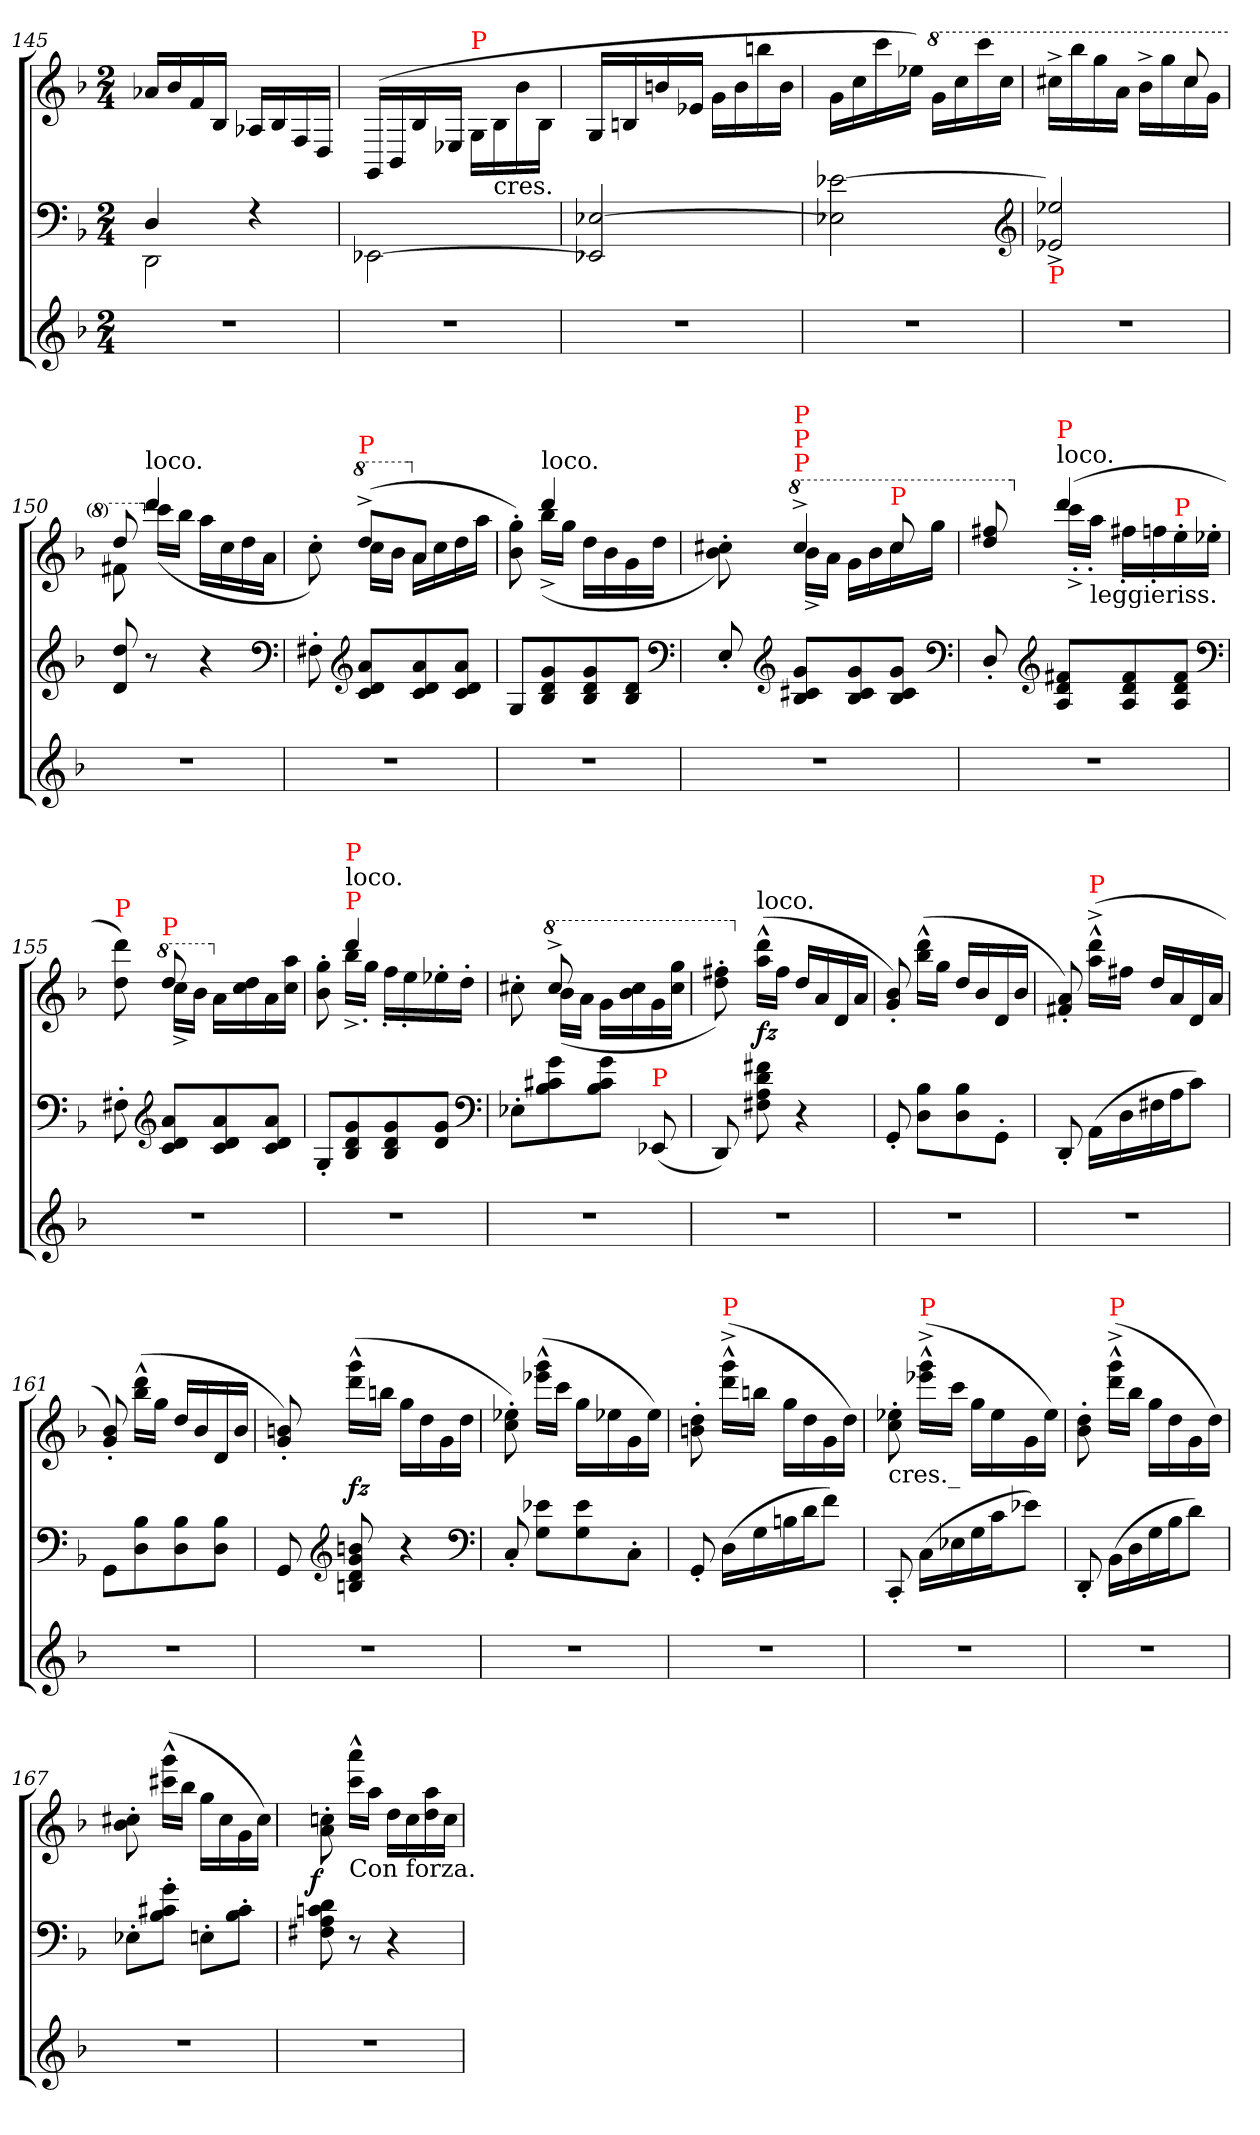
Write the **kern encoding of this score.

**kern	**kern	**kern	**dynam
*part2	*part1	*part1	*part1
*staff3	*staff2	*staff1	*staff1/2
*clefG2	*clefF4	*clefG2	*
*k[b-]	*k[b-]	*k[b-]	*
*F:	*F:	*F:	*
*M2/4	*M2/4	*M2/4	*
=145	=145	=145	=145
*	*^	*	*
2r	4D	2DD	16a-X/LL	.
.	.	.	16b-/	.
.	.	.	16f/	.
.	.	.	16B-/JJ	.
.	4r	.	16A-X/LL	.
.	.	.	16B-/	.
.	.	.	16F/	.
.	.	.	16D/JJ	.
*	*v	*v	*	*
=146	=146	=146	=146
2r	[2EE-X\	(>16GG/LL	.
.	.	16BB-/	.
.	.	16B-/	.
.	.	16E-XJJ	.
!	!	!LO:TX:a:color=red:t=P	!
.	.	16G/LL	.
!	!	!LO:TX:c:t=cres.	!
.	.	16B-\	.
.	.	16b-\	.
.	.	16B-\JJ	.
=147	=147	=147	=147
2r	[2E-X 2EE-X]	16GLL	.
.	.	16Bn	.
.	.	16bn	.
.	.	16e-XJJ	.
.	.	16gLL	.
.	.	16b	.
.	.	16bbn	.
.	.	16bJJ	.
=148	=148	=148	=148
2r	[2e-X 2E-X]	16gLL	.
.	.	16cc	.
.	.	16ccc	.
.	.	16ee-XJJ)	.
*	*	*8va	*
.	.	16ggLL	.
.	.	16ccc	.
.	.	16cccc	.
.	.	16cccJJ	.
*	*clefG2	*	*
=149	=149	=149	=149
*	*	*^	*
!	!LO:TX:b:color=red:t=P	!	!	!
2r	2ee-X^>/ 2e-X]^>/	4ryy	16ccc#X^>LL	.
.	.	.	16bbb-	.
.	.	.	16ggg	.
.	.	.	16aaJJ	.
.	.	8ryy	16bb-^>LL	.
.	.	.	16ggg	.
.	.	8ccc#	16ccc#	.
.	.	.	16ggJJ	.
=150	=150	=150	=150	=150
2r	8dd 8d	8ddd	8ff#X	.
*	*	*X8va	*	*
!	!	!LO:TX:a:t=loco.	!	!
.	8r	4ddd	(>16cccLL	.
.	.	.	16bb-JJ	.
.	4r	.	16aaLL	.
.	.	.	16cc	.
.	.	8ryy	16dd	.
.	.	.	16aJJ	.
*	*clefF4	*	*	*
=151	=151	=151	=151	=151
2r	8F#X'>	8ryy	8cc'>)	.
*	*clefG2	*	*	*
*	*	*8va	*	*
!	!	!LO:TX:a:color=red:t=P	!	!
.	8a 8d 8cL	(8ddd^>L	16cccLL	.
.	.	.	16bb-JJ	.
*	*	*X8va	*	*
.	8a 8d 8c	8aJ	16aLL	.
.	.	.	16cc	.
.	8a 8d 8cJ	8ryy	16dd	.
.	.	.	16aaJJ	.
=152	=152	=152	=152	=152
2r	8GL	8ryy	8gg'> 8b-'>)	.
!	!	!LO:TX:a:t=loco.	!	!
.	8g 8d 8B-	4ddd	(>16bb-^<LL	.
.	.	.	16ggJJ	.
.	8g 8d 8B-	.	16ddLL	.
.	.	.	16b-	.
.	8d 8B-J	16ryy	16g	.
.	.	16ryy	16ddJJ	.
*	*clefF4	*	*	*
=153	=153	=153	=153	=153
2r	8E'</	8ryy	8cc#X'> 8b-'>)	.
*	*clefG2	*	*	*
*	*	*8va	*	*
!	!	!LO:TX:a:color=red:t=P	!	!
!	!	!LO:TX:a:color=red:t=P	!	!
!	!	!LO:TX:a:color=red:t=P	!	!
.	8g 8c#X 8B-L	4ccc#^	16bb-^<LL	.
.	.	.	16aaJJ	.
.	8g 8c# 8B-	.	16ggLL	.
.	.	.	16bb-	.
!	!	!LO:TX:a:color=red:t=P	!	!
.	8g 8c# 8B-J	8ccc#	16ccc#	.
.	.	.	16gggJJ	.
*	*clefF4	*	*	*
=154	=154	=154	=154	=154
2r	8D'</	8fff#X/ 8ddd/	8ryy	.
*	*clefG2	*	*	*
*	*	*X8va	*	*
!	!	!LO:TX:a:t=loco.	!	!
!	!	!LO:TX:a:color=red:t=P	!	!
.	8f#X 8d 8AL	(4ddd	16ccc'>^<LL	.
!	!	!	!LO:TX:b:t=leggieriss.	!
.	.	.	16aa'>JJ	.
.	8f# 8d 8A	.	16ff#X'>LL	.
.	.	.	16ffn'>	.
!	!	!LO:TX:a:color=red:t=P	!	!
.	8f# 8d 8AJ	8ryy	16ee'>	.
.	.	.	16ee-X'>JJ	.
*	*clefF4	*	*	*
=155	=155	=155	=155	=155
!	!	!LO:TX:a:color=red:t=P	!	!
2r	8F#X'>	8ryy	8ddd 8dd)	.
*	*clefG2	*	*	*
*	*	*8va	*	*
!	!	!LO:TX:a:color=red:t=P	!	!
.	8a 8d 8cL	8ddd	16ccc^<LL	.
.	.	.	16bb-JJ	.
*	*	*X8va	*	*
.	8a 8d 8c	4ryy	16a\LL	.
.	.	.	16dd\ 16cc\	.
.	8a 8d 8cJ	.	16a\	.
.	.	.	16aa\ 16cc\JJ	.
=156	=156	=156	=156	=156
2r	8G'<L	8ryy	8gg'>\ 8b-'>\	.
!	!	!LO:TX:a:color=red:t=P	!	!
!	!	!LO:TX:a:t=loco.	!	!
!	!	!LO:TX:a:color=red:t=P	!	!
.	8g 8d 8B-	4ddd/	16bb-^<\LL	.
.	.	.	16gg'>\JJ	.
.	8g 8d 8B-	.	16ff'>\LL	.
.	.	.	16ee'>\	.
.	8g 8dJ	8ryy	16ee-X'>\	.
.	.	.	16dd'>\JJ	.
*	*clefF4	*	*	*
=157	=157	=157	=157	=157
2r	8E-X'>L	8ryy	8cc#X'>	.
*	*	*8va	*	*
.	8g 8c#X 8B-	8ccc#^>	(>16bb-LL	.
.	.	.	16aaJJ	.
.	8g 8c# 8B-J	4ryy	16gg\LL	.
.	.	.	16ccc#\ 16bb-\	.
!	!LO:TX:a:color=red:t=P	!	!	!
.	(<8EE-X	.	16gg\	.
.	.	.	16ggg\ 16ccc#\JJ	.
*	*	*v	*v	*
=158	=158	=158	=158
2r	8DD)	8fff#X'> 8ddd'>)	.
*	*	*X8va	*
!	!	!LO:TX:a:t=loco.	!
.	8f#X 8d 8A 8F#X	(16ddd^^> 16aa^^>LL	fz
.	.	16ff#JJ	.
.	4r	16dd/LL	.
.	.	16a/	.
.	.	16d/	.
.	.	16a/JJ	.
=159	=159	=159	=159
2r	8GG'<	8b-'</ 8g'</)	.
.	8B- 8DL	(16ddd^^> 16bb-^^>LL	.
.	.	16ggJJ	.
.	8B- 8D	16dd/LL	.
.	.	16b-/	.
.	8GG'>J	16d/	.
.	.	16b-/JJ	.
=160	=160	=160	=160
2r	8DD'<	8a'</ 8f#X'</)	.
!	!	!LO:TX:a:color=red:t=P	!
.	(16AALL	(16ddd^^>^< 16aa^^>^<LL	.
.	16D	16ff#XJJ	.
.	16F#X	16dd/LL	.
.	16AJ	16a/	.
.	8cJ)	16d/	.
.	.	16a/JJ	.
=161	=161	=161	=161
2r	8GGL	8b-'</ 8g'</)	.
.	8B- 8D	(16ddd^^> 16bb-^^>LL	.
.	.	16ggJJ	.
.	8B- 8D	16dd/LL	.
.	.	16b-/	.
.	8B- 8DJ	16d/	.
.	.	16b-/JJ	.
=162	=162	=162	=162
2r	8GG	8bn'>/ 8g'>/)	.
*	*clefG2	*	*
.	8bn 8g 8d 8Bn	(16ggg^^> 16ddd^^>LL	fz
.	.	16bbnJJ	.
.	4r	16ggLL	.
.	.	16dd	.
.	.	16g	.
.	.	16ddJJ	.
*	*clefF4	*	*
=163	=163	=163	=163
2r	8C'<	8ee-X'> 8cc'>)	.
.	8e-X 8GL	(16ggg^^> 16eee-X^^>LL	.
.	.	16cccJJ	.
.	8e- 8G	16ggLL	.
.	.	16ee-X	.
.	8C'>J	16g	.
.	.	16ee-JJ)	.
=164	=164	=164	=164
2r	8GG'<	8dd'> 8bn'>	.
!	!	!LO:TX:a:color=red:t=P	!
.	(16DLL	(16ggg^^>^< 16ddd^^>^<LL	.
.	16G	16bbnJJ	.
.	16Bn	16ggLL	.
.	16dJ	16dd	.
.	8fJ)	16g	.
.	.	16ddJJ)	.
=165	=165	=165	=165
!	!	!LO:TX:b:t=cres._	!
2r	8CC'<	8ee-X'> 8cc'>	.
!	!	!LO:TX:a:color=red:t=P	!
.	(16CLL	(16ggg^^>^< 16eee-X^^>^<LL	.
.	16E-X	16cccJJ	.
.	16G	16ggLL	.
.	16cJ	16ee-	.
.	8e-XJ)	16g	.
.	.	16ee-JJ)	.
=166	=166	=166	=166
2r	8DD'<	8dd'> 8b-'>	.
!	!	!LO:TX:a:color=red:t=P	!
.	(16BB-LL	(16ggg^^>^< 16ddd^^>^<LL	.
.	16D	16bb-JJ	.
.	16G	16ggLL	.
.	16B-J	16dd	.
.	8dJ)	16g	.
.	.	16ddJJ)	.
=167	=167	=167	=167
2r	8E-X'>L	8cc#X'> 8b-'>	.
.	8g'> 8c#X'> 8B-'>J	(16ggg^^> 16ccc#X^^>LL	.
.	.	16bb-JJ	.
.	8En'>L	16ggLL	.
.	.	16cc#	.
.	8c#'> 8B-'>J	16g	.
.	.	16cc#JJ)	.
=168	=168	=168	=168
!	!	!	!LO:DY:rj
2r	8d 8cn 8A 8F#X	8ccn'> 8a'>	f
!	!	!LO:TX:b:t=Con forza.	!
.	8r	16aaa^^> 16ccc^^>LL	.
.	.	16aaJJ	.
.	4r	16ddLL	.
.	.	16cc	.
.	.	16aa 16dd	.
.	.	16ccJJ	.
=	=	=	=
*-	*-	*-	*-
